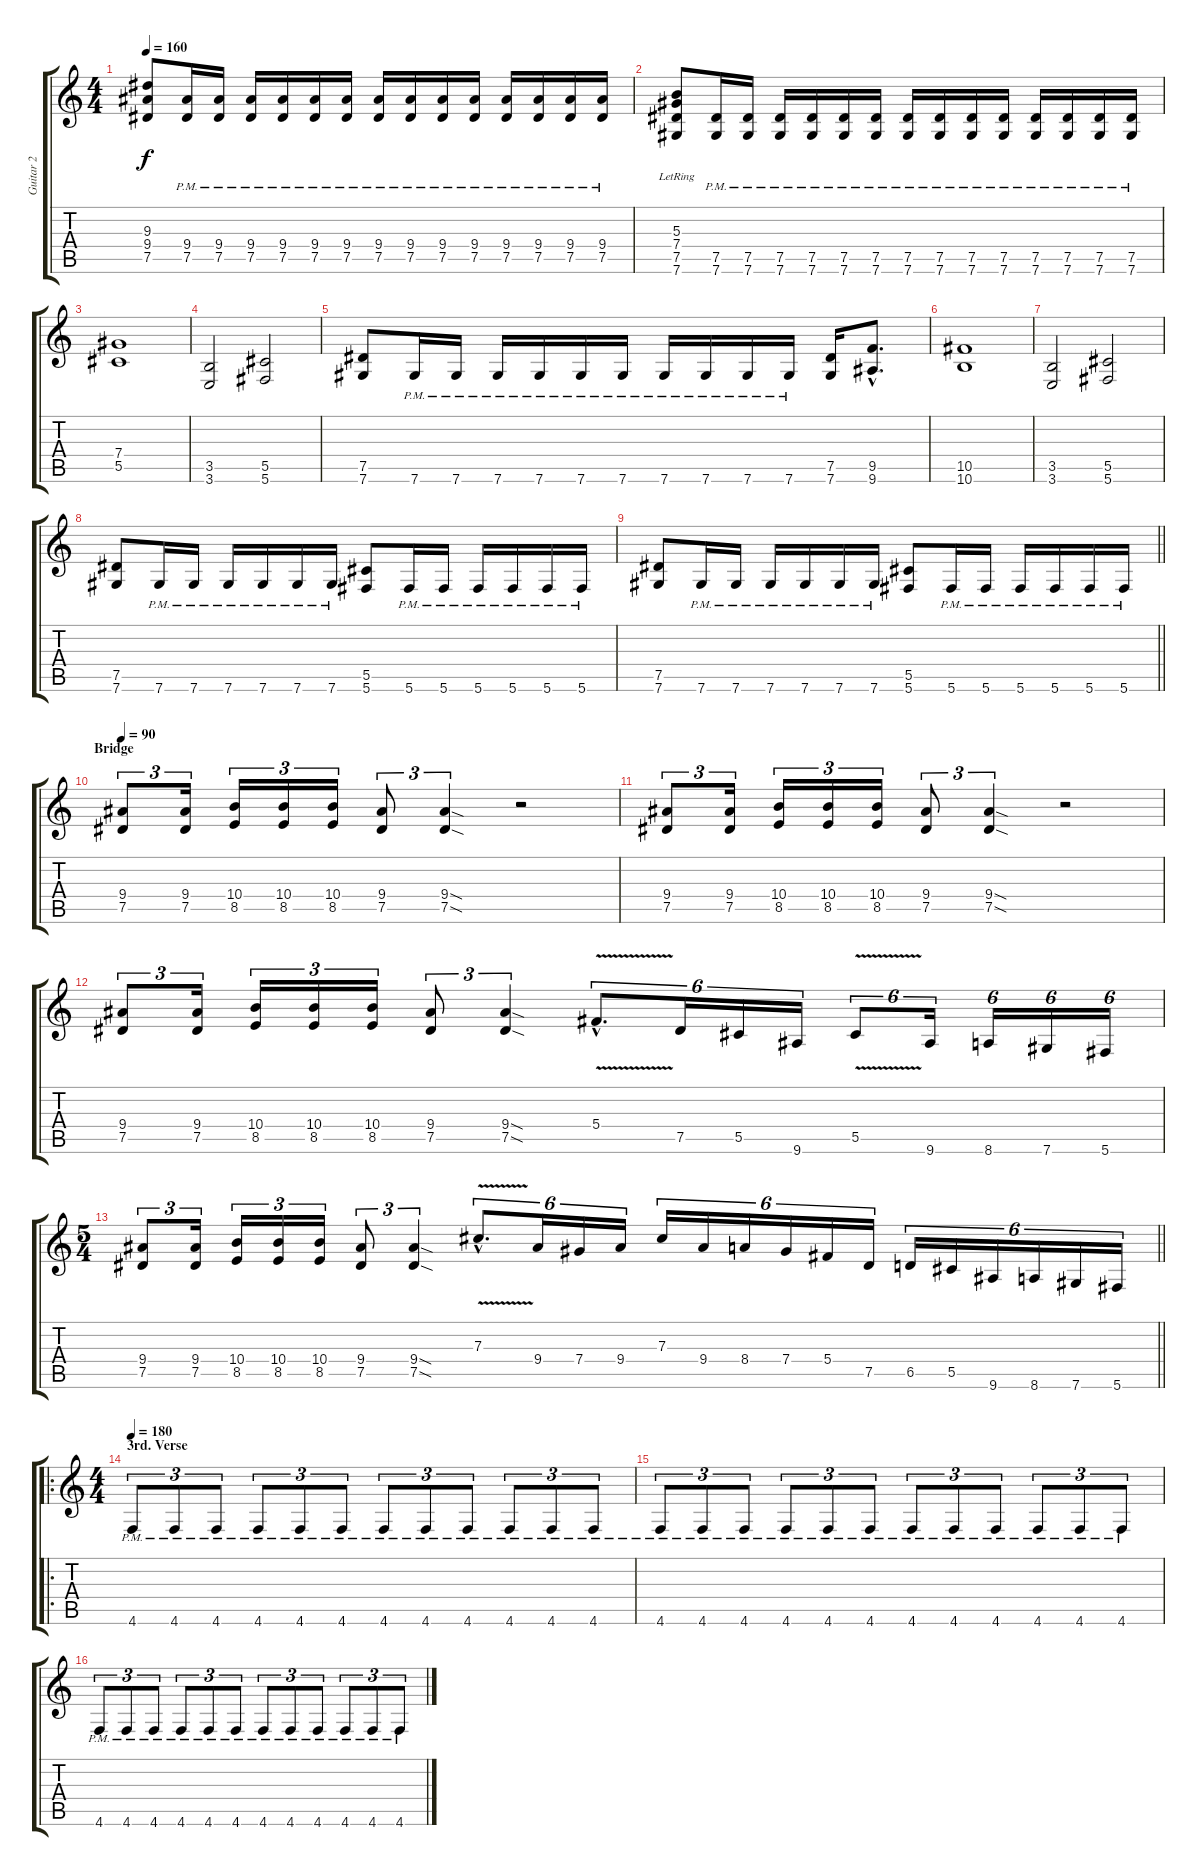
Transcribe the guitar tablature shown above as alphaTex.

\track ("Guitar 2" "Guitar 2") {instrument overdrivenguitar}
\staff {score tabs}
\tuning (Eb4 Bb3 Gb3 Db3 Ab2 Db2) {hide}
\ts (4 4)
\tempo 160
\clef g2
\ks c
(9.3 9.4 7.5).8{dy f} (9.4{pm} 7.5{pm}).16 (9.4{pm} 7.5{pm}).16 (9.4{pm} 7.5{pm}).16 (9.4{pm} 7.5{pm}).16 (9.4{pm} 7.5{pm}).16 (9.4{pm} 7.5{pm}).16 (9.4{pm} 7.5{pm}).16 (9.4{pm} 7.5{pm}).16 (9.4{pm} 7.5{pm}).16 (9.4{pm} 7.5{pm}).16 (9.4{pm} 7.5{pm}).16 (9.4{pm} 7.5{pm}).16 (9.4{pm} 7.5{pm}).16 (9.4{pm} 7.5{pm}).16 |
(5.3{lr} 7.4{lr} 7.5 7.6).8 (7.5{pm} 7.6{pm}).16 (7.5{pm} 7.6{pm}).16 (7.5{pm} 7.6{pm}).16 (7.5{pm} 7.6{pm}).16 (7.5{pm} 7.6{pm}).16 (7.5{pm} 7.6{pm}).16 (7.5{pm} 7.6{pm}).16 (7.5{pm} 7.6{pm}).16 (7.5{pm} 7.6{pm}).16 (7.5{pm} 7.6{pm}).16 (7.5{pm} 7.6{pm}).16 (7.5{pm} 7.6{pm}).16 (7.5{pm} 7.6{pm}).16 (7.5{pm} 7.6{pm}).16 |
(7.4 5.5).1 |
(3.5 3.6).2 (5.5 5.6).2 |
(7.5 7.6).8 7.6{pm}.16 7.6{pm}.16 7.6{pm}.16 7.6{pm}.16 7.6{pm}.16 7.6{pm}.16 7.6{pm}.16 7.6{pm}.16 7.6{pm}.16 7.6{pm}.16 (7.5 7.6).16 (9.5{hac} 9.6{hac}).8{d} |
(10.5 10.6).1 |
(3.5 3.6).2 (5.5 5.6).2 |
(7.5 7.6).8 7.6{pm}.16 7.6{pm}.16 7.6{pm}.16 7.6{pm}.16 7.6{pm}.16 7.6{pm}.16 (5.5 5.6).8 5.6{pm}.16 5.6{pm}.16 5.6{pm}.16 5.6{pm}.16 5.6{pm}.16 5.6{pm}.16 |
\barLineRight lightlight
(7.5 7.6).8 7.6{pm}.16 7.6{pm}.16 7.6{pm}.16 7.6{pm}.16 7.6{pm}.16 7.6{pm}.16 (5.5 5.6).8 5.6{pm}.16 5.6{pm}.16 5.6{pm}.16 5.6{pm}.16 5.6{pm}.16 5.6{pm}.16 |
\section ("" "Bridge")
\tempo 90
(9.4 7.5).8{tu (3 2)} (9.4 7.5).16{tu (3 2)} (10.4 8.5).16{tu (3 2)} (10.4 8.5).16{tu (3 2)} (10.4 8.5).16{tu (3 2)} (9.4 7.5).8{tu (3 2)} (9.4{sod} 7.5{sod}).4{tu (3 2)} r.2 |
(9.4 7.5).8{tu (3 2)} (9.4 7.5).16{tu (3 2)} (10.4 8.5).16{tu (3 2)} (10.4 8.5).16{tu (3 2)} (10.4 8.5).16{tu (3 2)} (9.4 7.5).8{tu (3 2)} (9.4{sod} 7.5{sod}).4{tu (3 2)} r.2 |
(9.4 7.5).8{tu (3 2)} (9.4 7.5).16{tu (3 2)} (10.4 8.5).16{tu (3 2)} (10.4 8.5).16{tu (3 2)} (10.4 8.5).16{tu (3 2)} (9.4 7.5).8{tu (3 2)} (9.4{sod} 7.5{sod}).4{tu (3 2)} 5.4{v hac}.8{d tu (6 4)} 7.5.16{tu (6 4)} 5.5.16{tu (6 4)} 9.6.16{tu (6 4)} 5.5{v}.8{tu (6 4)} 9.6.16{tu (6 4)} 8.6.16{tu (6 4)} 7.6.16{tu (6 4)} 5.6.16{tu (6 4)} |
\ts (5 4)
\barLineRight lightlight
(9.4 7.5).8{tu (3 2)} (9.4 7.5).16{tu (3 2)} (10.4 8.5).16{tu (3 2)} (10.4 8.5).16{tu (3 2)} (10.4 8.5).16{tu (3 2)} (9.4 7.5).8{tu (3 2)} (9.4{sod} 7.5{sod}).4{tu (3 2)} 7.3{v hac}.8{d tu (6 4)} 9.4.16{tu (6 4)} 7.4.16{tu (6 4)} 9.4.16{tu (6 4)} 7.3.16{tu (6 4)} 9.4.16{tu (6 4)} 8.4.16{tu (6 4)} 7.4.16{tu (6 4)} 5.4.16{tu (6 4)} 7.5.16{tu (6 4)} 6.5.16{tu (6 4)} 5.5.16{tu (6 4)} 9.6.16{tu (6 4)} 8.6.16{tu (6 4)} 7.6.16{tu (6 4)} 5.6.16{tu (6 4)} |
\ro
\ts (4 4)
\section ("" "3rd. Verse")
\tempo 180
4.6{pm}.8{tu (3 2)} 4.6{pm}.8{tu (3 2)} 4.6{pm}.8{tu (3 2)} 4.6{pm}.8{tu (3 2)} 4.6{pm}.8{tu (3 2)} 4.6{pm}.8{tu (3 2)} 4.6{pm}.8{tu (3 2)} 4.6{pm}.8{tu (3 2)} 4.6{pm}.8{tu (3 2)} 4.6{pm}.8{tu (3 2)} 4.6{pm}.8{tu (3 2)} 4.6{pm}.8{tu (3 2)} |
4.6{pm}.8{tu (3 2)} 4.6{pm}.8{tu (3 2)} 4.6{pm}.8{tu (3 2)} 4.6{pm}.8{tu (3 2)} 4.6{pm}.8{tu (3 2)} 4.6{pm}.8{tu (3 2)} 4.6{pm}.8{tu (3 2)} 4.6{pm}.8{tu (3 2)} 4.6{pm}.8{tu (3 2)} 4.6{pm}.8{tu (3 2)} 4.6{pm}.8{tu (3 2)} 4.6{pm}.8{tu (3 2)} |
4.6{pm}.8{tu (3 2)} 4.6{pm}.8{tu (3 2)} 4.6{pm}.8{tu (3 2)} 4.6{pm}.8{tu (3 2)} 4.6{pm}.8{tu (3 2)} 4.6{pm}.8{tu (3 2)} 4.6{pm}.8{tu (3 2)} 4.6{pm}.8{tu (3 2)} 4.6{pm}.8{tu (3 2)} 4.6{pm}.8{tu (3 2)} 4.6{pm}.8{tu (3 2)} 4.6{pm}.8{tu (3 2)}
